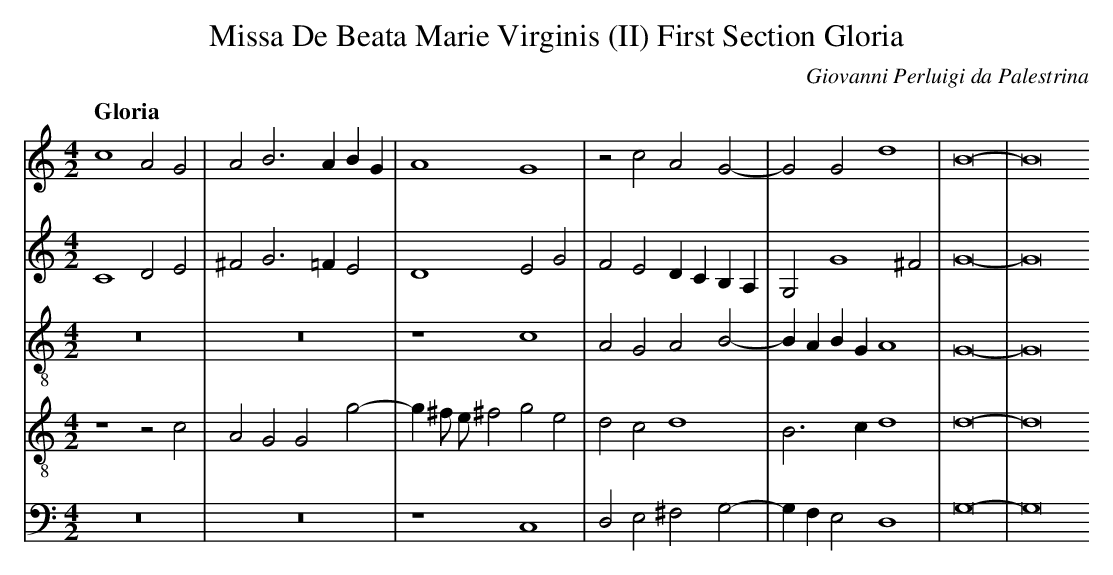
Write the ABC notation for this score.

X:1
T: Missa De Beata Marie Virginis (II) First Section Gloria
C: Giovanni Perluigi da Palestrina
L: 1/4
M: 4/2
Q: "Gloria"
V: 1 clef=treble
V: 2 clef=treble
V: 3 clef=treble-8
V: 4 clef=treble-8
V: 5 clef=bass
K: C
[V:1] c4A2G2 |
[V:2] C4D2E2 |
[V:3] z8 |
[V:4] z4z2c2 |
[V:5] z8 |
[V:1] A2B2>A2BG |
[V:2] ^F2G2>=F2E2 |
[V:3] z8 |
[V:4] A2G2G2g2- |
[V:5] z8 |
[V:1] A4G4 |
[V:2] D4E2G2 |
[V:3] z4c4 |
[V:4] g^f/ e/^f2g2e2 |
[V:5] z4C,4 |
[V:1] z2c2A2G2- |
[V:2] F2E2DCB,A, |
[V:3] A2G2A2B2- |
[V:4] d2c2d4 |
[V:5] D,2E,2^F,2G,2- |
[V:1] G2G2d4 |
[V:2] G,2G4^F2 |
[V:3] BABGA4 |
[V:4] B2>c2d4 |
[V:5] G,F,E,2D,4 |
[V:1] B8- |
[V:2] G8- |
[V:3] G8- |
[V:4] d8- |
[V:5] G,8- |
[V:1] B8
[V:2] G8
[V:3] G8
[V:4] d8
[V:5] G,8
